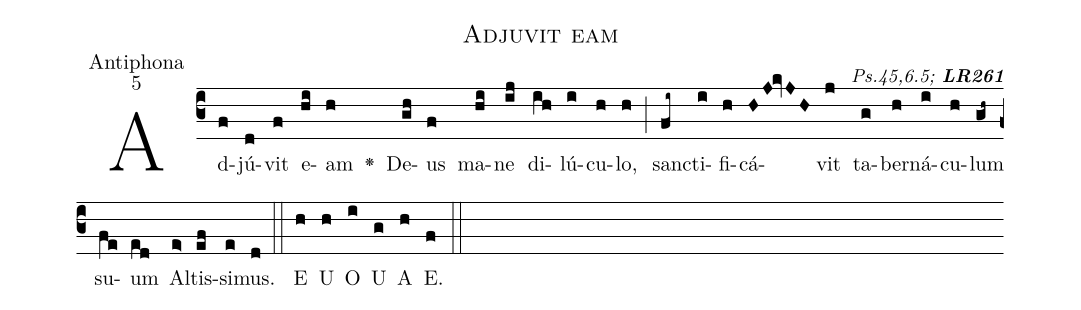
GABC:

name:Adjuvit eam;
office-part:Antiphona;
mode:5;
commentary:{\itshape\mdseries Ps.45,6.5;\/} {\bfseries LR261};
%%
(c3) Ad(f)jú(d)vit(f) e(hi)am(h) <v>\greheightstar</v>() De(gh)us(f) ma(hi)ne(ij) di(ih)lú(i)cu(h)lo,(h) (;)
san(fi~)cti(i)fi(h)cá(HJ!kvJH)vit(j) ta(g)ber(h)ná(i)cu(h)lum(gh~) su(fe)um(ed) Al(e>)tis(ef)si(e)mus.(d) (::)
E(h) U(h) O(i) U(g) A(h) E.(f) (::)
